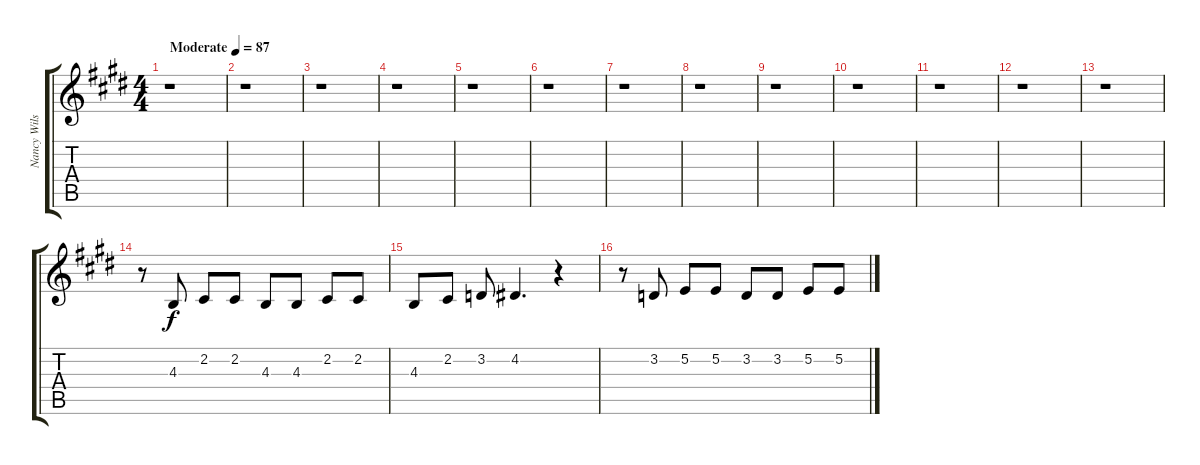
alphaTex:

\track ("Nancy Wilson Vocals" "Nancy Wils") {instrument piccolo}
\staff {score tabs}
\tuning (E4 B3 G3 D3 A2 E2) {hide}
\ts (4 4)
\tempo (87 "Moderate")
\clef g2
\ks e
r.1{dy f instrument piccolo} |
r.1 |
r.1 |
r.1 |
r.1 |
r.1 |
r.1 |
r.1 |
r.1 |
r.1 |
r.1 |
r.1 |
r.1 |
r.8 4.3.8 2.2.8 2.2.8 4.3.8 4.3.8 2.2.8 2.2.8 |
4.3.8 2.2.8 3.2.8 4.2.4{d} r.4 |
r.8 3.2.8 5.2.8 5.2.8 3.2.8 3.2.8 5.2.8 5.2.8
